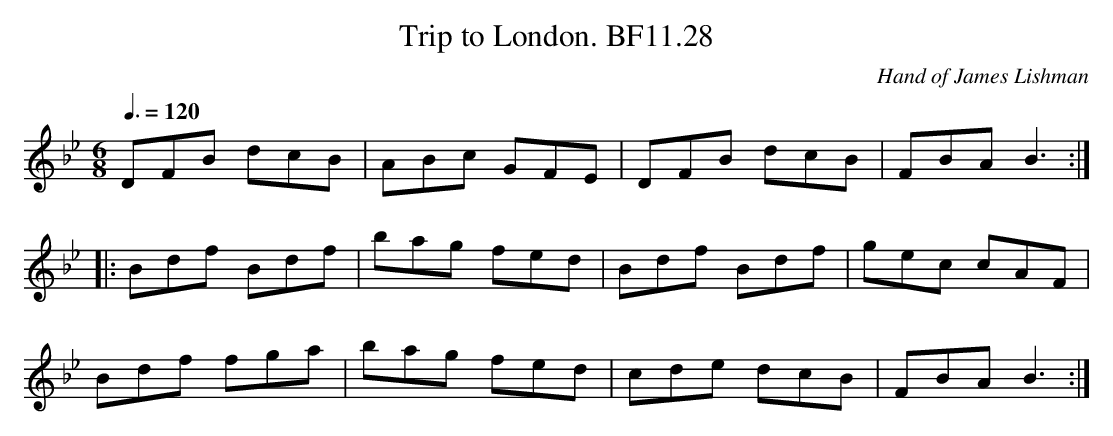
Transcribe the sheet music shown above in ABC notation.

X:1
T:Trip to London. BF11.28
M:6/8
L:1/8
Q:3/8=120
C:Hand of James Lishman
K:Bb major
DFB dcB|ABc GFE|DFB dcB|FBA B3:|
|:Bdf Bdf|bag fed|Bdf Bdf|gec cAF|
Bdf fga|bag fed|cde dcB|FBA B3:|
